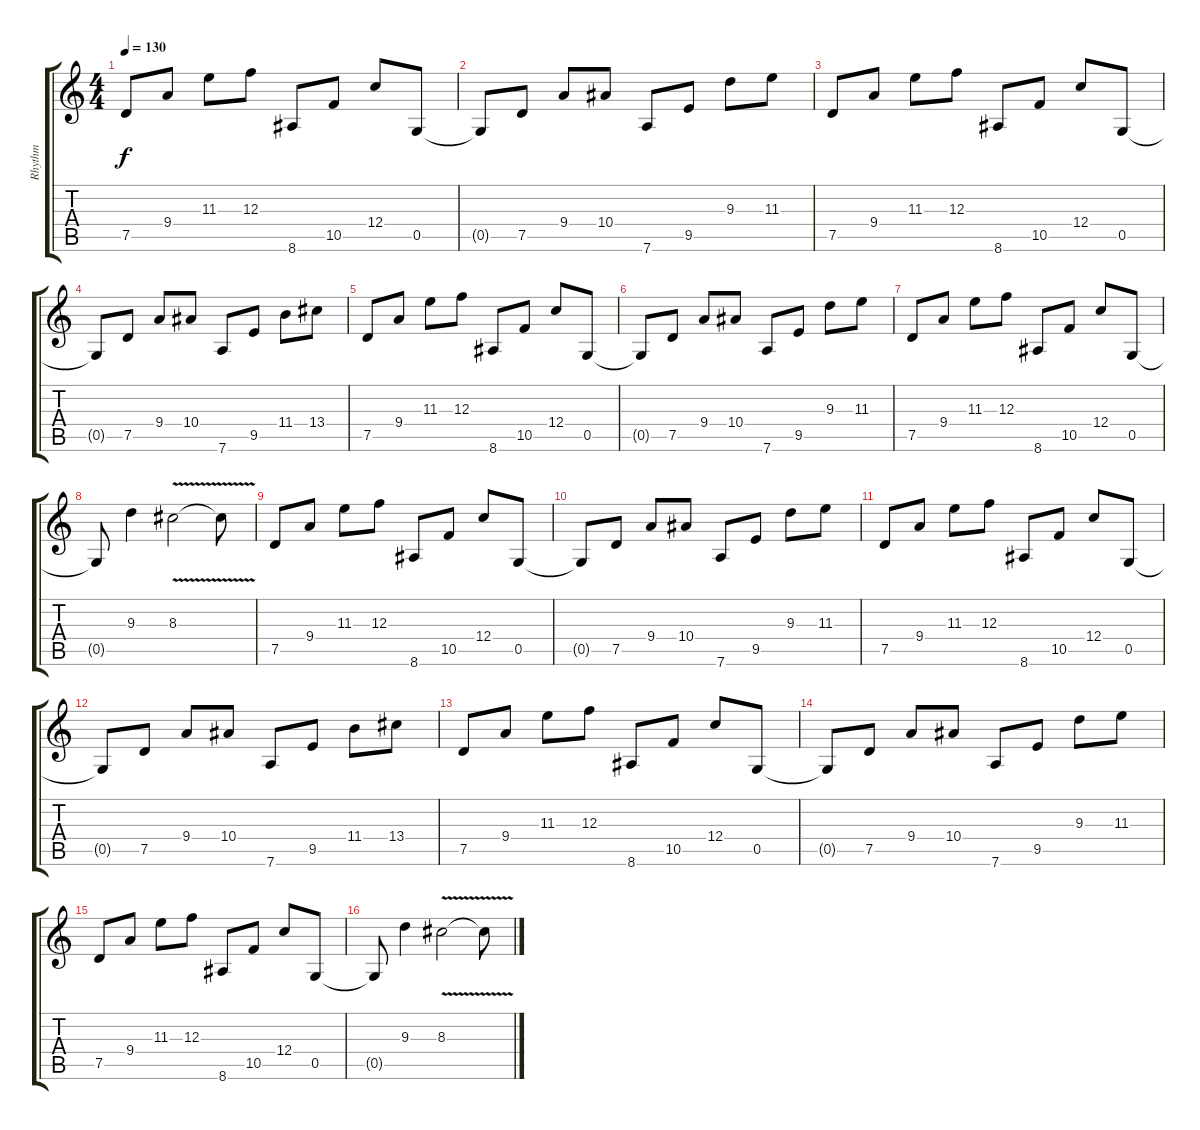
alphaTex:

\track ("Rhythm" "Rhythm") {instrument distortionguitar}
\staff {score tabs}
\tuning (D4 A3 F3 C3 G2 D2) {hide}
\ts (4 4)
\tempo 130
\clef g2
\ks c
7.5.8{dy f} 9.4.8 11.3.8 12.3.8 8.6.8 10.5.8 12.4.8 0.5.8 |
0.5{t}.8 7.5.8 9.4.8 10.4.8 7.6.8 9.5.8 9.3.8 11.3.8 |
7.5.8 9.4.8 11.3.8 12.3.8 8.6.8 10.5.8 12.4.8 0.5.8 |
0.5{t}.8 7.5.8 9.4.8 10.4.8 7.6.8 9.5.8 11.4.8 13.4.8 |
7.5.8 9.4.8 11.3.8 12.3.8 8.6.8 10.5.8 12.4.8 0.5.8 |
0.5{t}.8 7.5.8 9.4.8 10.4.8 7.6.8 9.5.8 9.3.8 11.3.8 |
7.5.8 9.4.8 11.3.8 12.3.8 8.6.8 10.5.8 12.4.8 0.5.8 |
0.5{t}.8 9.3.4 8.3{v}.2 8.3{t}.8 |
7.5.8 9.4.8 11.3.8 12.3.8 8.6.8 10.5.8 12.4.8 0.5.8 |
0.5{t}.8 7.5.8 9.4.8 10.4.8 7.6.8 9.5.8 9.3.8 11.3.8 |
7.5.8 9.4.8 11.3.8 12.3.8 8.6.8 10.5.8 12.4.8 0.5.8 |
0.5{t}.8 7.5.8 9.4.8 10.4.8 7.6.8 9.5.8 11.4.8 13.4.8 |
7.5.8 9.4.8 11.3.8 12.3.8 8.6.8 10.5.8 12.4.8 0.5.8 |
0.5{t}.8 7.5.8 9.4.8 10.4.8 7.6.8 9.5.8 9.3.8 11.3.8 |
7.5.8 9.4.8 11.3.8 12.3.8 8.6.8 10.5.8 12.4.8 0.5.8 |
0.5{t}.8 9.3.4 8.3{v}.2 8.3{t}.8
